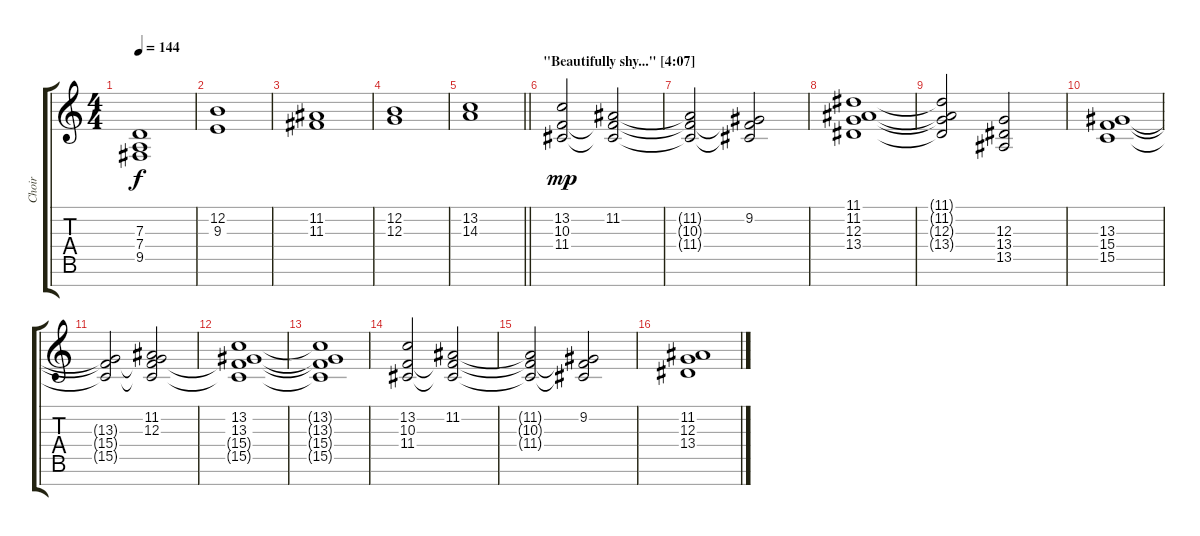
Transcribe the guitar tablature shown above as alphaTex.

\track ("Choir" "Choir") {instrument choiraahs}
\staff {score tabs}
\tuning (E4 B3 G3 D3 A2 E2 B1) {hide}
\ts (4 4)
\tempo 144
\clef g2
\ks c
(7.3 7.4 9.5).1{dy f} |
(12.2 9.3).1 |
(11.2 11.3).1 |
(12.2 12.3).1 |
\barLineRight lightlight
(13.2 14.3).1 |
\section ("" "\"Beautifully shy...\" [4:07]")
(13.2 10.3 11.4).2{dy mp} (11.2 10.3{t} 11.4{t}).2 |
(11.2{t} 10.3{t} 11.4{t}).2 (9.2 10.3{t} 11.4{t}).2 |
(11.1 11.2 12.3 13.4).1 |
(11.1{t} 11.2{t} 12.3{t} 13.4{t}).2 (12.3 13.4 13.5).2 |
(13.3 15.4 15.5).1 |
(13.3{t} 15.4{t} 15.5{t}).2 (11.2 12.3 15.4{t} 15.5{t}).2 |
(13.2 13.3 15.4{t} 15.5{t}).1 |
(13.2{t} 13.3{t} 15.4{t} 15.5{t}).1 |
(13.2 10.3 11.4).2 (11.2 10.3{t} 11.4{t}).2 |
(11.2{t} 10.3{t} 11.4{t}).2 (9.2 10.3{t} 11.4{t}).2 |
(11.2 12.3 13.4).1
